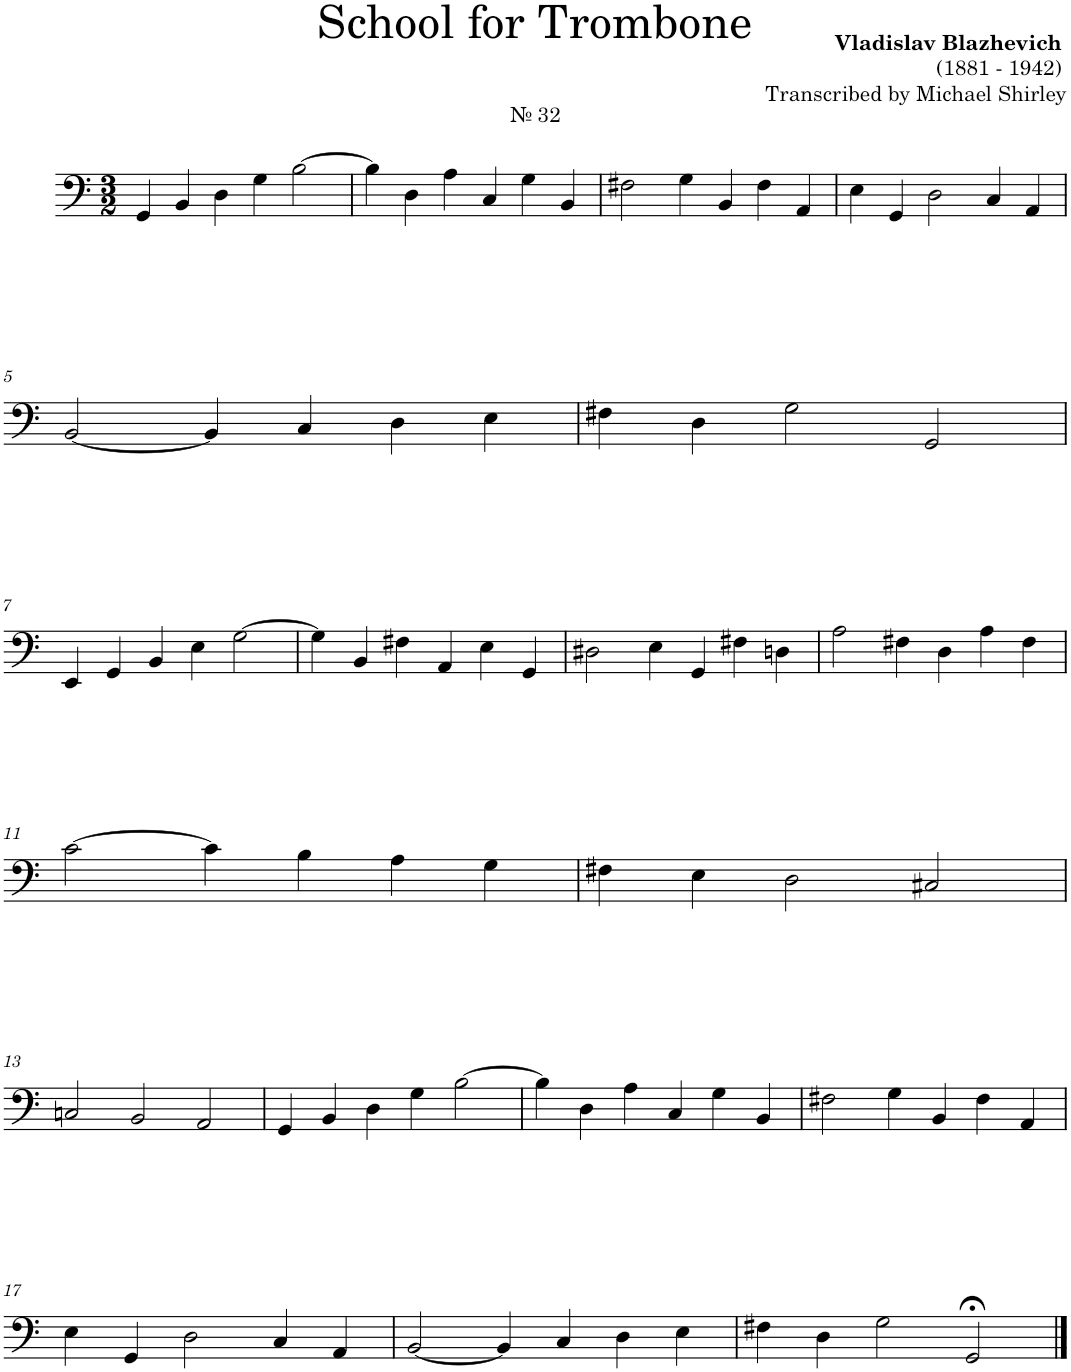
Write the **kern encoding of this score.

**kern
*part1
*staff1
*I"Trombone
*I'Tbn.
*clefF4
*k[]
*M3/2
=1
!LO:TX:a:t=№ 32
4GG/
4BB/
4D\
4G\
[2B\
=2
4B\]
4D\
4A\
4C/
4G\
4BB/
=3
2F#X\
4G\
4BB/
4F#\
4AA/
=4
4E\
4GG/
2D\
4C/
4AA/
!!LO:LB:g=z
=5
[2BB/
4BB/]
4C/
4D\
4E\
=6
4F#X\
4D\
2G\
2GG/
!!LO:LB:g=z
=7
4EE/
4GG/
4BB/
4E\
[2G\
=8
4G\]
4BB/
4F#X\
4AA/
4E\
4GG/
=9
2D#X\
4E\
4GG/
4F#X\
4Dn\
=10
2A\
4F#X\
4D\
4A\
4F#\
!!LO:LB:g=z
=11
[2c\
4c\]
4B\
4A\
4G\
=12
4F#X\
4E\
2D\
2C#X/
!!LO:LB:g=z
=13
2Cn/
2BB/
2AA/
=14
4GG/
4BB/
4D\
4G\
[2B\
=15
4B\]
4D\
4A\
4C/
4G\
4BB/
=16
2F#X\
4G\
4BB/
4F#\
4AA/
!!LO:LB:g=z
=17
4E\
4GG/
2D\
4C/
4AA/
=18
[2BB/
4BB/]
4C/
4D\
4E\
=19
4F#X\
4D\
2G\
2GG;</
==
*-
